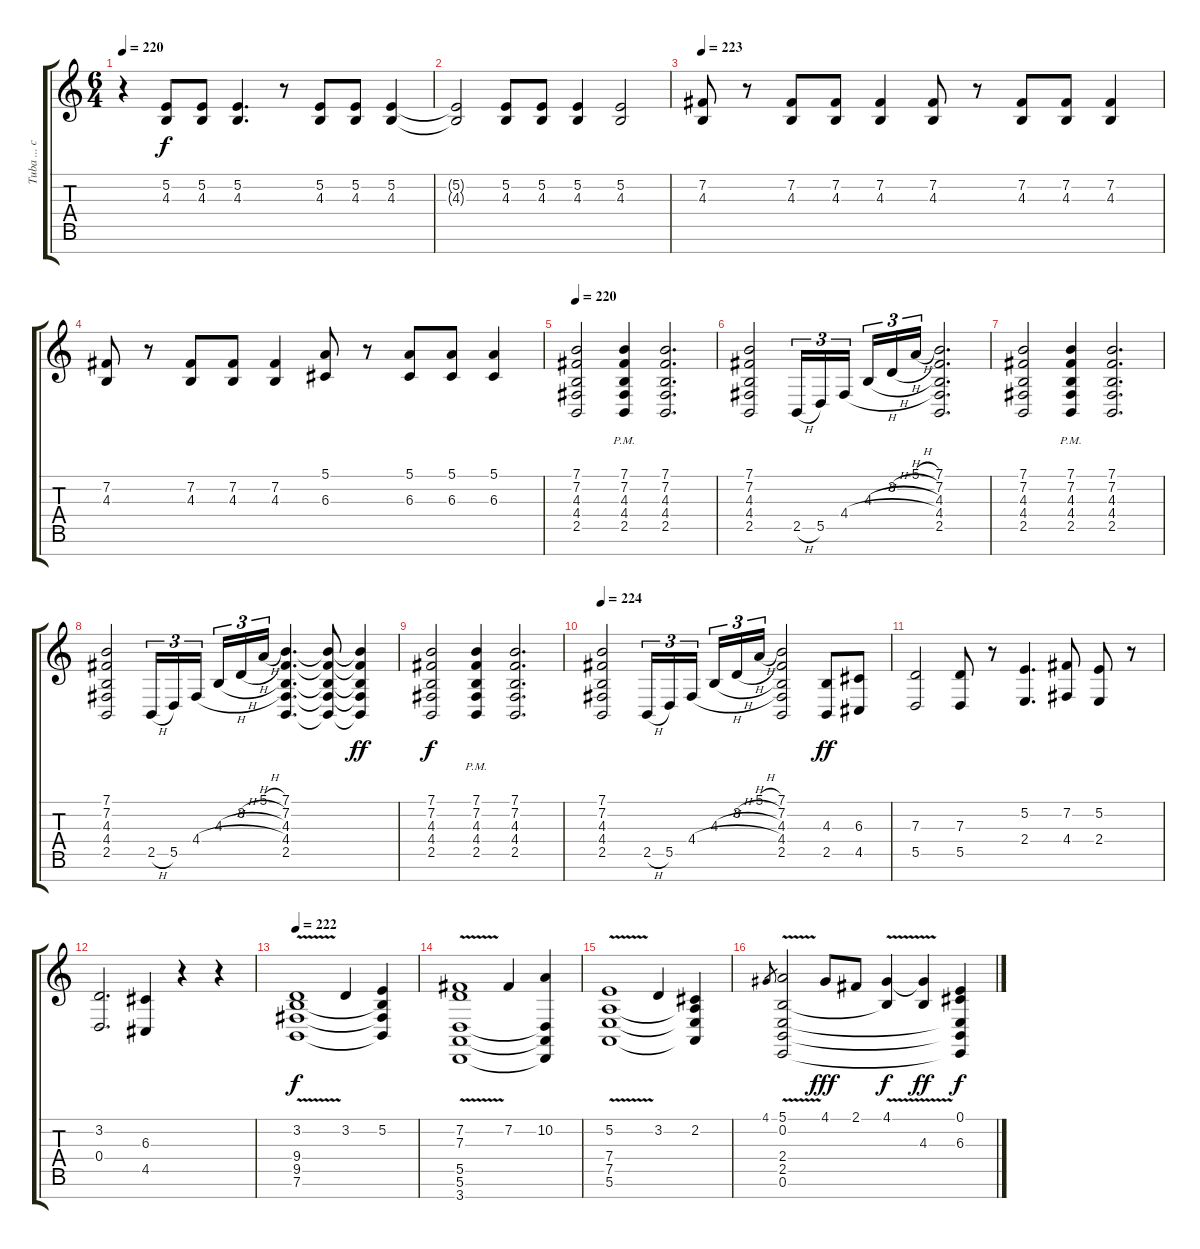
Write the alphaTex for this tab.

\track ("Tuba ... cuivres" "Tuba ... c") {instrument tuba}
\staff {score tabs}
\tuning (E4 B3 G3 D3 A2 E2 B1) {hide}
\ts (6 4)
\tempo 220
\clef g2
\ks c
r.4{dy f} (5.2 4.3).8 (5.2 4.3).8 (5.2 4.3).4{d} r.8 (5.2 4.3).8 (5.2 4.3).8 (5.2 4.3).4 |
(5.2{t} 4.3{t}).2 (5.2 4.3).8 (5.2 4.3).8 (5.2 4.3).4 (5.2 4.3).2 |
\tempo 223
(7.2 4.3).8 r.8 (7.2 4.3).8 (7.2 4.3).8 (7.2 4.3).4 (7.2 4.3).8 r.8 (7.2 4.3).8 (7.2 4.3).8 (7.2 4.3).4 |
(7.2 4.3).8 r.8 (7.2 4.3).8 (7.2 4.3).8 (7.2 4.3).4 (5.1 6.3).8 r.8 (5.1 6.3).8 (5.1 6.3).8 (5.1 6.3).4 |
\tempo 220
(7.1 7.2 4.3 4.4 2.5).2 (7.1{pm} 7.2{pm} 4.3{pm} 4.4{pm} 2.5{pm}).4 (7.1 7.2 4.3 4.4 2.5).2{d} |
(7.1 7.2 4.3 4.4 2.5).2 2.5{h}.16{tu (3 2)} 5.5.16{tu (3 2)} 4.4{h}.16{tu (3 2)} 4.3{h}.16{tu (3 2)} 3.2{h}.16{tu (3 2)} 5.1{h}.16{tu (3 2)} (7.1 7.2 4.3 4.4 2.5).2{d} |
(7.1 7.2 4.3 4.4 2.5).2 (7.1{pm} 7.2{pm} 4.3{pm} 4.4{pm} 2.5{pm}).4 (7.1 7.2 4.3 4.4 2.5).2{d} |
(7.1 7.2 4.3 4.4 2.5).2 2.5{h}.16{tu (3 2)} 5.5.16{tu (3 2)} 4.4{h}.16{tu (3 2)} 4.3{h}.16{tu (3 2)} 3.2{h}.16{tu (3 2)} 5.1{h}.16{tu (3 2)} (7.1 7.2 4.3 4.4 2.5).4{d} (7.1{t} 7.2{t} 4.3{t} 4.4{t} 2.5{t}).8 (7.1{t} 7.2{t} 4.3{t} 4.4{t} 2.5{t}).4{dy ff} |
(7.1 7.2 4.3 4.4 2.5).2{dy f} (7.1{pm} 7.2{pm} 4.3{pm} 4.4{pm} 2.5{pm}).4 (7.1 7.2 4.3 4.4 2.5).2{d} |
\tempo 224
(7.1 7.2 4.3 4.4 2.5).2 2.5{h}.16{tu (3 2)} 5.5.16{tu (3 2)} 4.4{h}.16{tu (3 2)} 4.3{h}.16{tu (3 2)} 3.2{h}.16{tu (3 2)} 5.1{h}.16{tu (3 2)} (7.1 7.2 4.3 4.4 2.5).2 (4.3 2.5).8{dy ff} (6.3 4.5).8 |
(7.3 5.5).2 (7.3 5.5).8 r.8 (5.2 2.4).4{d} (7.2 4.4).8 (5.2 2.4).8 r.8 |
(3.2 0.4).2{d} (6.3 4.5).4 r.4 r.4 |
\tempo 222
(3.2{v} 9.4 9.5 7.6).1{dy f} 3.2.4 (5.2 9.4{t} 9.5{t} 7.6{t}).4 |
(7.2{v} 7.3{v} 5.5 5.6 3.7).1 7.2.4 (10.2 5.5{t} 5.6{t} 3.7{t}).4 |
(5.2{v} 7.4 7.5 5.6).1 3.2.4 (2.2 7.4{t} 7.5{t} 5.6{t}).4 |
4.1.8{gr} (5.1{v} 0.2 2.4 2.5 0.6).2 4.1.8{dy fff} 2.1.8 (4.1{v} 0.2{t}).4{dy f} (4.1{t} 4.3).4{dy ff} (0.1 6.3 2.4{t} 2.5{t} 0.6{t}).4{dy f}
